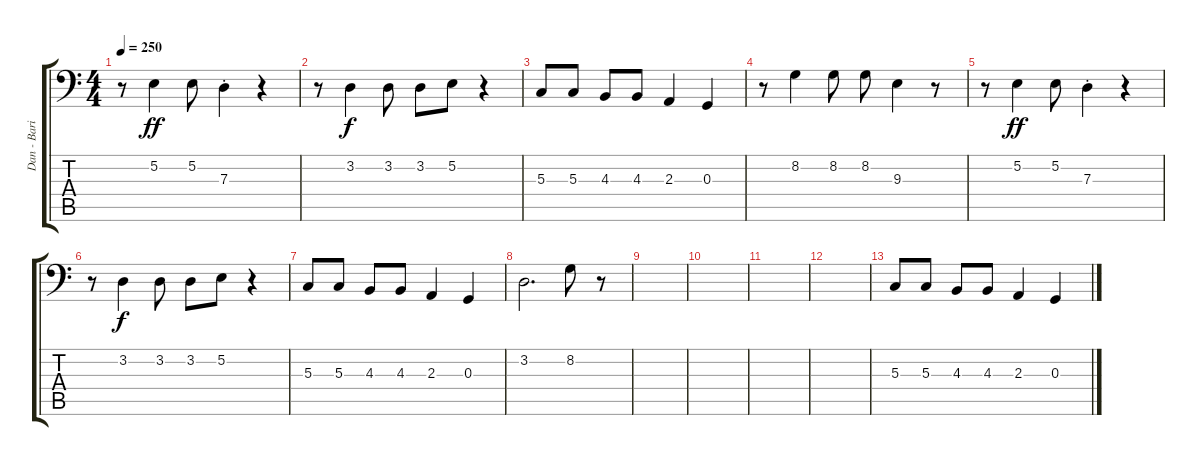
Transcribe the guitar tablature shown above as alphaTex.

\track ("Dan - Bari Sax" "Dan - Bari") {instrument baritonesax}
\staff {score tabs}
\tuning (E3 B2 G2 D2 A1 E1) {hide}
\ts (4 4)
\tempo 250
\clef f4
\ks c
r.8{dy f} 5.2.4{dy ff} 5.2.8 7.3{st}.4 r.4 |
r.8 3.2.4{dy f} 3.2.8 3.2.8 5.2.8 r.4 |
5.3.8 5.3.8 4.3.8 4.3.8 2.3.4 0.3.4 |
r.8 8.2.4 8.2.8 8.2.8 9.3.4 r.8 |
r.8 5.2.4{dy ff} 5.2.8 7.3{st}.4 r.4 |
r.8 3.2.4{dy f} 3.2.8 3.2.8 5.2.8 r.4 |
5.3.8 5.3.8 4.3.8 4.3.8 2.3.4 0.3.4 |
3.2.2{d} 8.2.8 r.8 |
|
|
|
|
5.3.8 5.3.8 4.3.8 4.3.8 2.3.4 0.3.4
